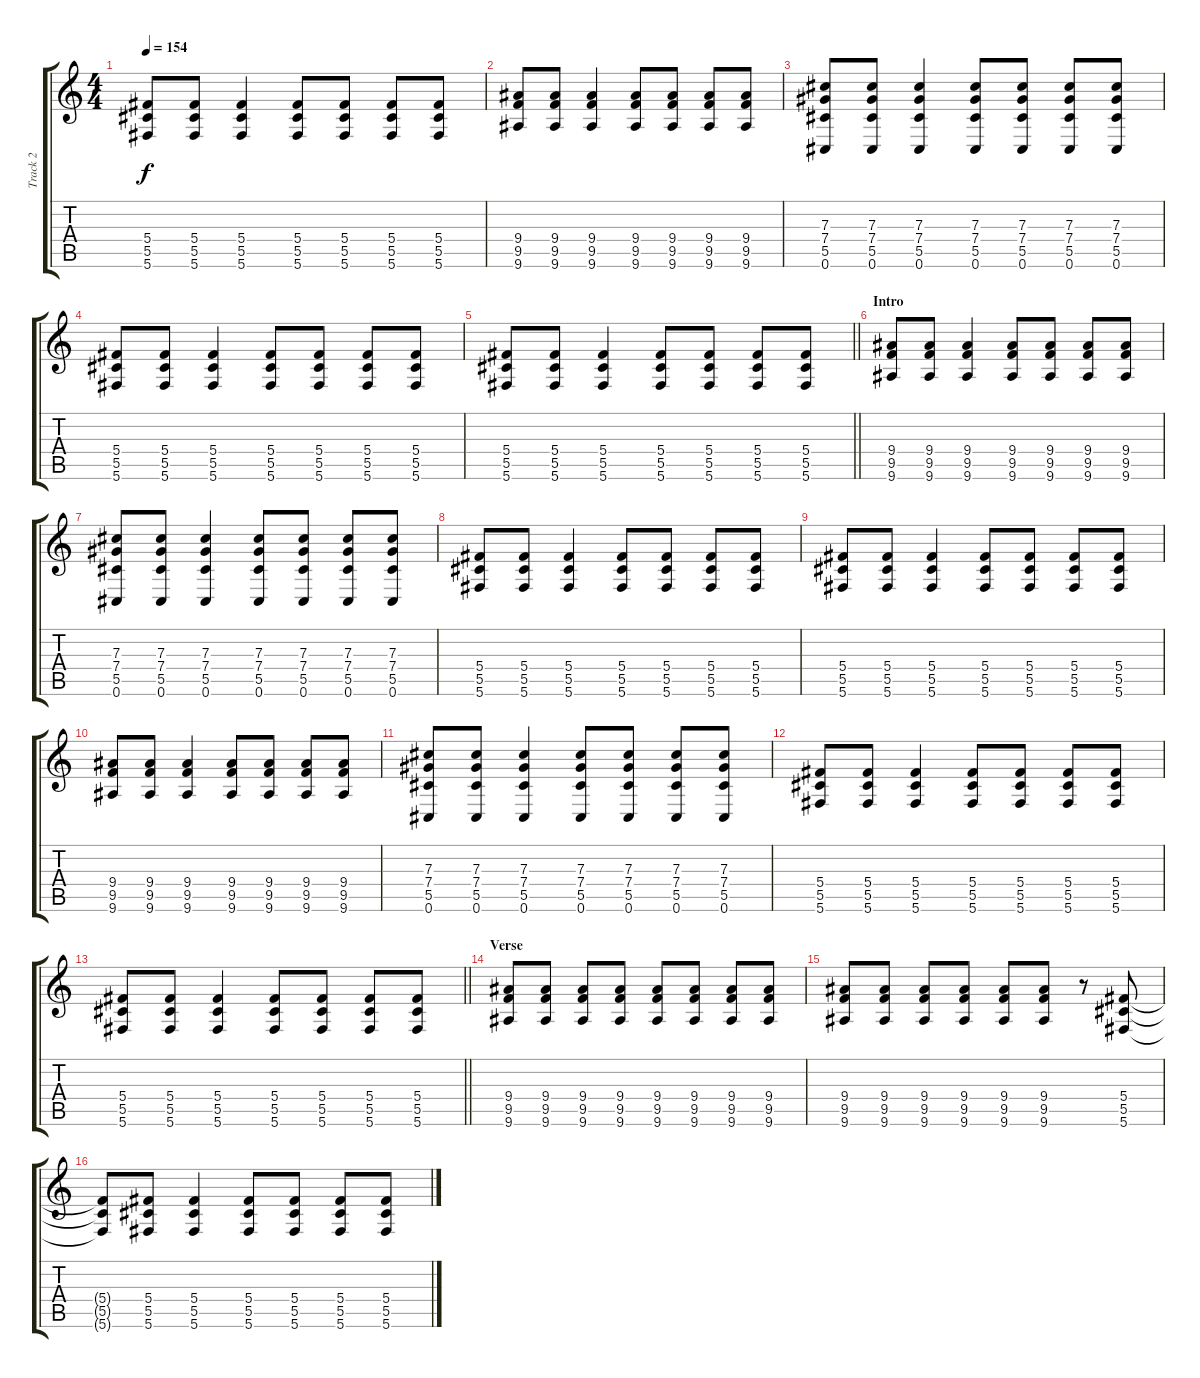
\track ("Track 2" "Track 2") {instrument overdrivenguitar}
\staff {score tabs}
\tuning (Eb4 Bb3 Gb3 Db3 Ab2 Db2) {hide}
\ts (4 4)
\tempo 154
\clef g2
\ks c
(5.4 5.5 5.6).8{dy f} (5.4 5.5 5.6).8 (5.4 5.5 5.6).4 (5.4 5.5 5.6).8 (5.4 5.5 5.6).8 (5.4 5.5 5.6).8 (5.4 5.5 5.6).8 |
(9.4 9.5 9.6).8 (9.4 9.5 9.6).8 (9.4 9.5 9.6).4 (9.4 9.5 9.6).8 (9.4 9.5 9.6).8 (9.4 9.5 9.6).8 (9.4 9.5 9.6).8 |
(7.3 7.4 5.5 0.6).8 (7.3 7.4 5.5 0.6).8 (7.3 7.4 5.5 0.6).4 (7.3 7.4 5.5 0.6).8 (7.3 7.4 5.5 0.6).8 (7.3 7.4 5.5 0.6).8 (7.3 7.4 5.5 0.6).8 |
(5.4 5.5 5.6).8 (5.4 5.5 5.6).8 (5.4 5.5 5.6).4 (5.4 5.5 5.6).8 (5.4 5.5 5.6).8 (5.4 5.5 5.6).8 (5.4 5.5 5.6).8 |
\barLineRight lightlight
(5.4 5.5 5.6).8 (5.4 5.5 5.6).8 (5.4 5.5 5.6).4 (5.4 5.5 5.6).8 (5.4 5.5 5.6).8 (5.4 5.5 5.6).8 (5.4 5.5 5.6).8 |
\section ("" "Intro")
(9.4 9.5 9.6).8 (9.4 9.5 9.6).8 (9.4 9.5 9.6).4 (9.4 9.5 9.6).8 (9.4 9.5 9.6).8 (9.4 9.5 9.6).8 (9.4 9.5 9.6).8 |
(7.3 7.4 5.5 0.6).8 (7.3 7.4 5.5 0.6).8 (7.3 7.4 5.5 0.6).4 (7.3 7.4 5.5 0.6).8 (7.3 7.4 5.5 0.6).8 (7.3 7.4 5.5 0.6).8 (7.3 7.4 5.5 0.6).8 |
(5.4 5.5 5.6).8 (5.4 5.5 5.6).8 (5.4 5.5 5.6).4 (5.4 5.5 5.6).8 (5.4 5.5 5.6).8 (5.4 5.5 5.6).8 (5.4 5.5 5.6).8 |
(5.4 5.5 5.6).8 (5.4 5.5 5.6).8 (5.4 5.5 5.6).4 (5.4 5.5 5.6).8 (5.4 5.5 5.6).8 (5.4 5.5 5.6).8 (5.4 5.5 5.6).8 |
(9.4 9.5 9.6).8 (9.4 9.5 9.6).8 (9.4 9.5 9.6).4 (9.4 9.5 9.6).8 (9.4 9.5 9.6).8 (9.4 9.5 9.6).8 (9.4 9.5 9.6).8 |
(7.3 7.4 5.5 0.6).8 (7.3 7.4 5.5 0.6).8 (7.3 7.4 5.5 0.6).4 (7.3 7.4 5.5 0.6).8 (7.3 7.4 5.5 0.6).8 (7.3 7.4 5.5 0.6).8 (7.3 7.4 5.5 0.6).8 |
(5.4 5.5 5.6).8 (5.4 5.5 5.6).8 (5.4 5.5 5.6).4 (5.4 5.5 5.6).8 (5.4 5.5 5.6).8 (5.4 5.5 5.6).8 (5.4 5.5 5.6).8 |
\barLineRight lightlight
(5.4 5.5 5.6).8 (5.4 5.5 5.6).8 (5.4 5.5 5.6).4 (5.4 5.5 5.6).8 (5.4 5.5 5.6).8 (5.4 5.5 5.6).8 (5.4 5.5 5.6).8 |
\section ("" "Verse")
(9.4 9.5 9.6).8 (9.4 9.5 9.6).8 (9.4 9.5 9.6).8 (9.4 9.5 9.6).8 (9.4 9.5 9.6).8 (9.4 9.5 9.6).8 (9.4 9.5 9.6).8 (9.4 9.5 9.6).8 |
(9.4 9.5 9.6).8 (9.4 9.5 9.6).8 (9.4 9.5 9.6).8 (9.4 9.5 9.6).8 (9.4 9.5 9.6).8 (9.4 9.5 9.6).8 r.8 (5.4 5.5 5.6).8 |
(5.4{t} 5.5{t} 5.6{t}).8 (5.4 5.5 5.6).8 (5.4 5.5 5.6).4 (5.4 5.5 5.6).8 (5.4 5.5 5.6).8 (5.4 5.5 5.6).8 (5.4 5.5 5.6).8
